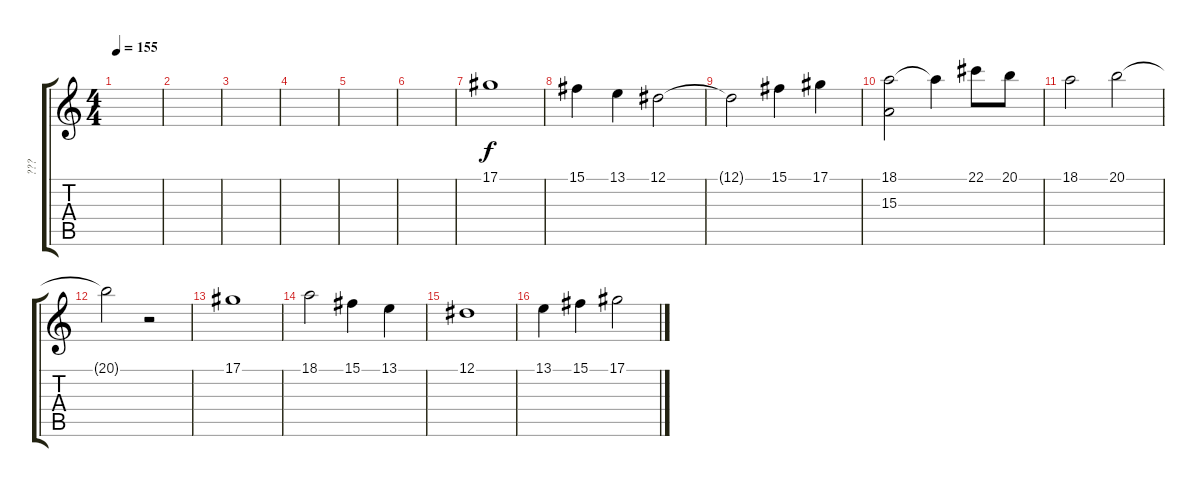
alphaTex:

\track ("???" "???") {instrument cello}
\staff {score tabs}
\tuning (Eb4 Bb3 Gb3 Db3 Ab2 Eb2) {hide}
\ts (4 4)
\tempo 155
\clef g2
\ks c
|
|
|
|
|
|
17.1.1 |
15.1.4 13.1.4 12.1.2 |
12.1{t}.2 15.1.4 17.1.4 |
(18.1 15.3).2 18.1{t}.4 22.1.8 20.1.8 |
18.1.2 20.1.2 |
20.1{t}.2 r.2 |
17.1.1 |
18.1.2 15.1.4 13.1.4 |
12.1.1 |
13.1.4 15.1.4 17.1.2
